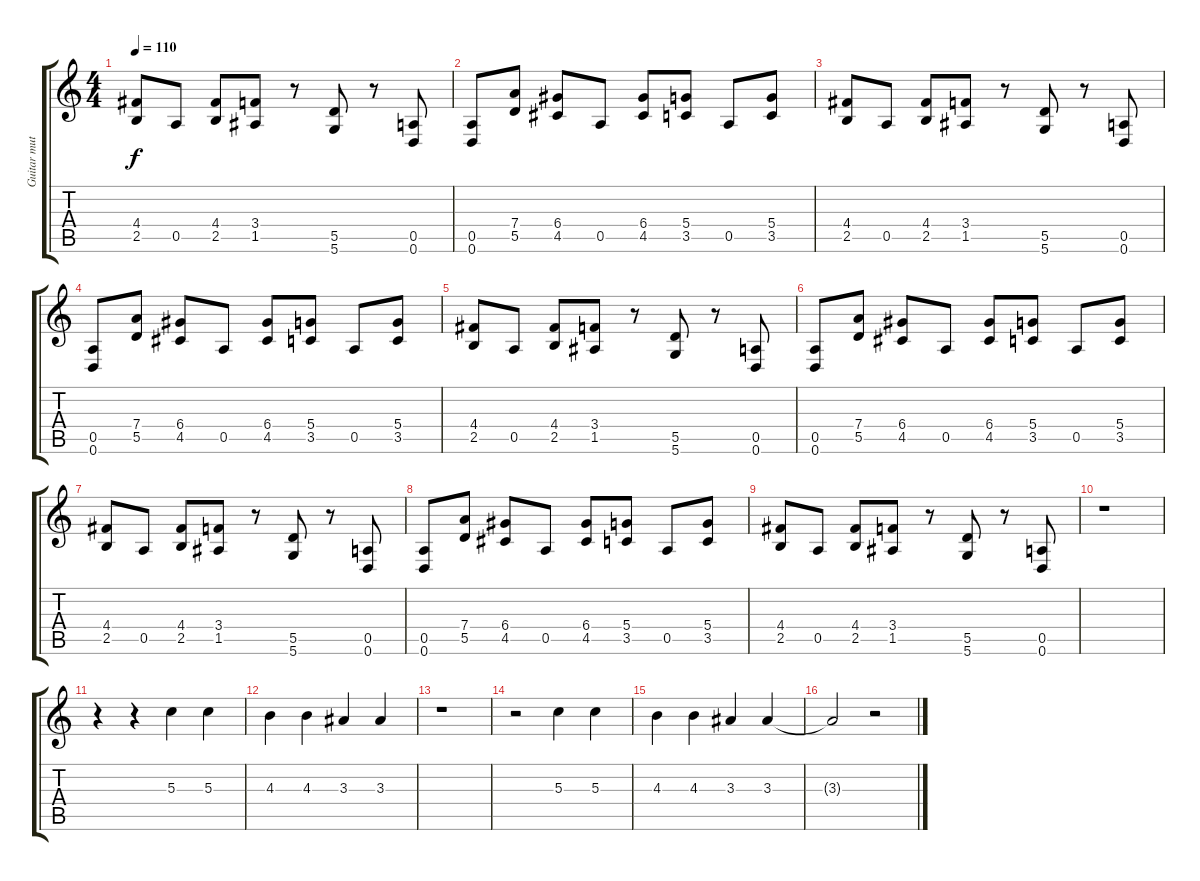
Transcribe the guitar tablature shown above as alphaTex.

\track ("Guitar muted" "Guitar mut") {instrument electricguitarmuted}
\staff {score tabs}
\tuning (E4 B3 G3 D3 A2 D2) {hide}
\ts (4 4)
\tempo 110
\clef g2
\ks c
(4.4 2.5).8{dy f} 0.5.8 (4.4 2.5).8 (3.4 1.5).8 r.8 (5.5 5.6).8 r.8 (0.5 0.6).8 |
(0.5 0.6).8 (7.4 5.5).8 (6.4 4.5).8 0.5.8 (6.4 4.5).8 (5.4 3.5).8 0.5.8 (5.4 3.5).8 |
(4.4 2.5).8 0.5.8 (4.4 2.5).8 (3.4 1.5).8 r.8 (5.5 5.6).8 r.8 (0.5 0.6).8 |
(0.5 0.6).8 (7.4 5.5).8 (6.4 4.5).8 0.5.8 (6.4 4.5).8 (5.4 3.5).8 0.5.8 (5.4 3.5).8 |
(4.4 2.5).8 0.5.8 (4.4 2.5).8 (3.4 1.5).8 r.8 (5.5 5.6).8 r.8 (0.5 0.6).8 |
(0.5 0.6).8 (7.4 5.5).8 (6.4 4.5).8 0.5.8 (6.4 4.5).8 (5.4 3.5).8 0.5.8 (5.4 3.5).8 |
(4.4 2.5).8 0.5.8 (4.4 2.5).8 (3.4 1.5).8 r.8 (5.5 5.6).8 r.8 (0.5 0.6).8 |
(0.5 0.6).8 (7.4 5.5).8 (6.4 4.5).8 0.5.8 (6.4 4.5).8 (5.4 3.5).8 0.5.8 (5.4 3.5).8 |
(4.4 2.5).8 0.5.8 (4.4 2.5).8 (3.4 1.5).8 r.8 (5.5 5.6).8 r.8 (0.5 0.6).8 |
r.1{instrument electricguitarmuted} |
r.4 r.4 5.3.4 5.3.4 |
4.3.4 4.3.4 3.3.4 3.3.4 |
r.1 |
r.2 5.3.4 5.3.4 |
4.3.4 4.3.4 3.3.4 3.3.4 |
3.3{t}.2 r.2
